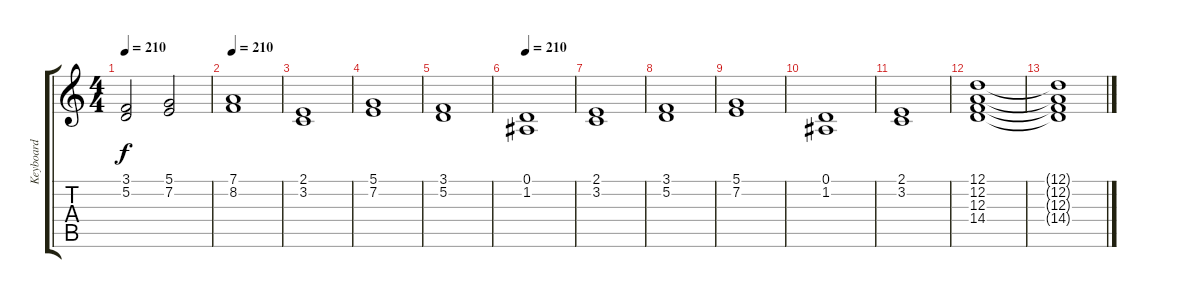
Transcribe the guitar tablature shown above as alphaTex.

\track ("Keyboard" "Keyboard") {instrument stringensemble1}
\staff {score tabs}
\tuning (D4 A3 F3 C3 G2 D2) {hide}
\ts (4 4)
\tempo 210
\clef g2
\ks c
(3.1 5.2).2{dy f} (5.1 7.2).2 |
\tempo 210
(7.1 8.2).1 |
(2.1 3.2).1 |
(5.1 7.2).1 |
(3.1 5.2).1 |
\tempo 210
(0.1 1.2).1 |
(2.1 3.2).1 |
(3.1 5.2).1 |
(5.1 7.2).1 |
(0.1 1.2).1 |
(2.1 3.2).1 |
(12.1 12.2 12.3 14.4).1 |
(12.1{t} 12.2{t} 12.3{t} 14.4{t}).1
